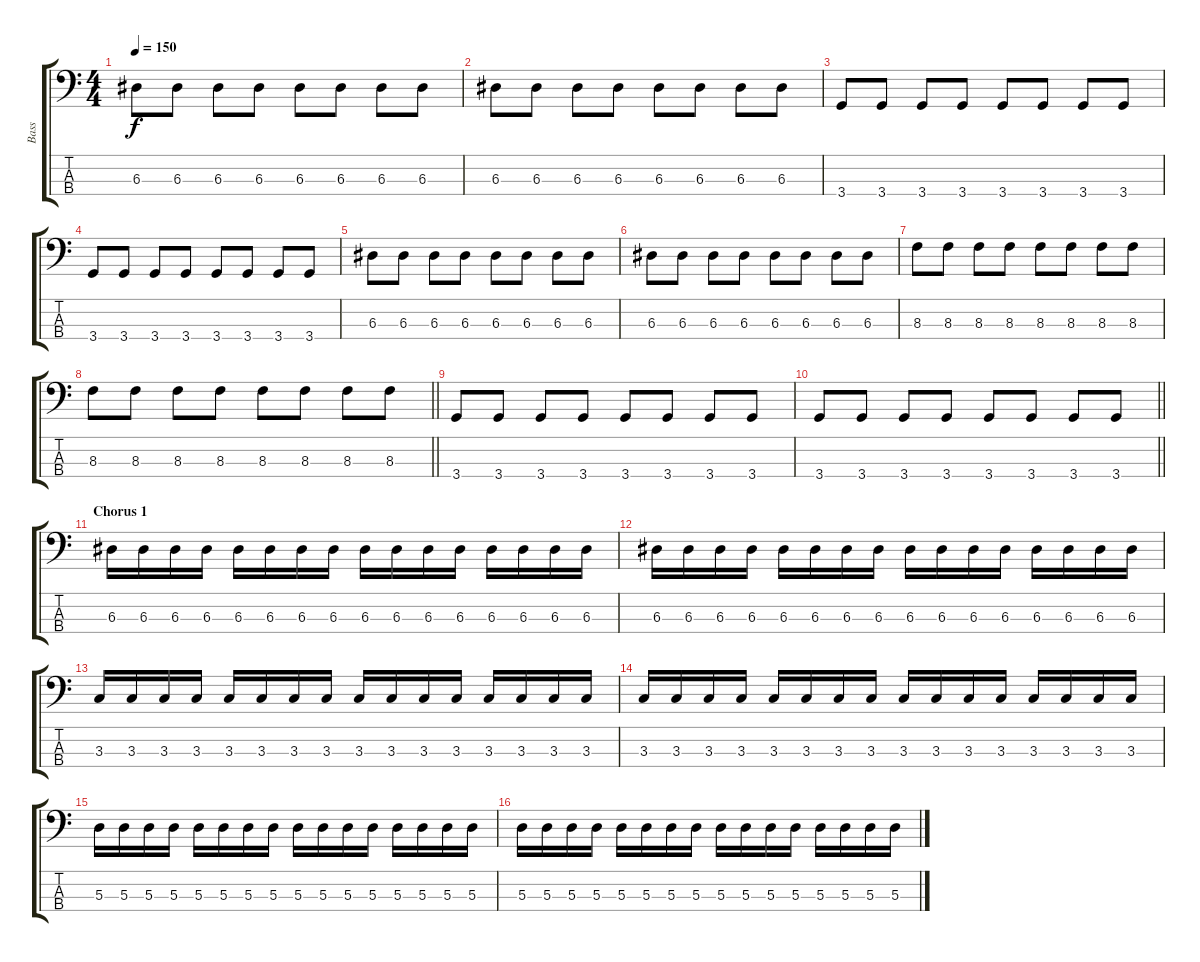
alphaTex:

\track ("Bass" "Bass") {instrument electricbasspick}
\staff {score tabs}
\tuning (G2 D2 A1 E1) {hide}
\ts (4 4)
\tempo 150
\clef f4
\ks c
6.3.8{dy f} 6.3.8 6.3.8 6.3.8 6.3.8 6.3.8 6.3.8 6.3.8 |
6.3.8 6.3.8 6.3.8 6.3.8 6.3.8 6.3.8 6.3.8 6.3.8 |
3.4.8 3.4.8 3.4.8 3.4.8 3.4.8 3.4.8 3.4.8 3.4.8 |
3.4.8 3.4.8 3.4.8 3.4.8 3.4.8 3.4.8 3.4.8 3.4.8 |
6.3.8 6.3.8 6.3.8 6.3.8 6.3.8 6.3.8 6.3.8 6.3.8 |
6.3.8 6.3.8 6.3.8 6.3.8 6.3.8 6.3.8 6.3.8 6.3.8 |
8.3.8 8.3.8 8.3.8 8.3.8 8.3.8 8.3.8 8.3.8 8.3.8 |
\barLineRight lightlight
8.3.8 8.3.8 8.3.8 8.3.8 8.3.8 8.3.8 8.3.8 8.3.8 |
3.4.8 3.4.8 3.4.8 3.4.8 3.4.8 3.4.8 3.4.8 3.4.8 |
\barLineRight lightlight
3.4.8 3.4.8 3.4.8 3.4.8 3.4.8 3.4.8 3.4.8 3.4.8 |
\section ("" "Chorus 1")
6.3.16 6.3.16 6.3.16 6.3.16 6.3.16 6.3.16 6.3.16 6.3.16 6.3.16 6.3.16 6.3.16 6.3.16 6.3.16 6.3.16 6.3.16 6.3.16 |
6.3.16 6.3.16 6.3.16 6.3.16 6.3.16 6.3.16 6.3.16 6.3.16 6.3.16 6.3.16 6.3.16 6.3.16 6.3.16 6.3.16 6.3.16 6.3.16 |
3.3.16 3.3.16 3.3.16 3.3.16 3.3.16 3.3.16 3.3.16 3.3.16 3.3.16 3.3.16 3.3.16 3.3.16 3.3.16 3.3.16 3.3.16 3.3.16 |
3.3.16 3.3.16 3.3.16 3.3.16 3.3.16 3.3.16 3.3.16 3.3.16 3.3.16 3.3.16 3.3.16 3.3.16 3.3.16 3.3.16 3.3.16 3.3.16 |
5.3.16 5.3.16 5.3.16 5.3.16 5.3.16 5.3.16 5.3.16 5.3.16 5.3.16 5.3.16 5.3.16 5.3.16 5.3.16 5.3.16 5.3.16 5.3.16 |
5.3.16 5.3.16 5.3.16 5.3.16 5.3.16 5.3.16 5.3.16 5.3.16 5.3.16 5.3.16 5.3.16 5.3.16 5.3.16 5.3.16 5.3.16 5.3.16
